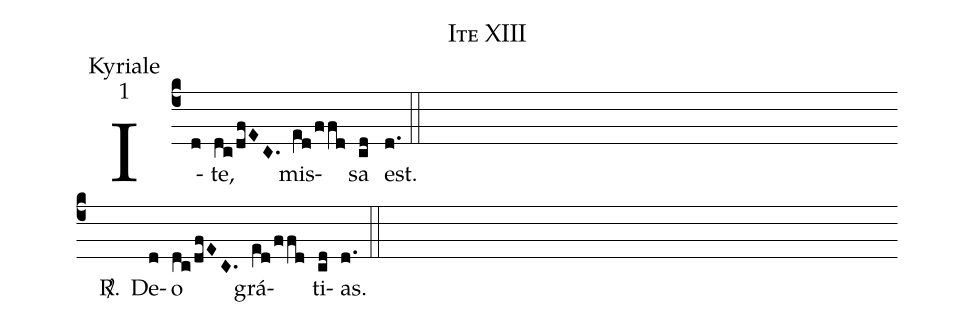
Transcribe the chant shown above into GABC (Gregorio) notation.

name:Ite XIII;
office-part:Kyriale;
mode:1;
%%
(c4) I(d)te,(dc/dfEC.) () mis(e[ll:1]d/ffd)sa(cd) est.(d.) (::) (Z-)
<sp>R/</sp>.() De(d)o(dc/dfEC.) () grá(e[ll:1]d/ffd)ti(cd)as.(d.) (::)
